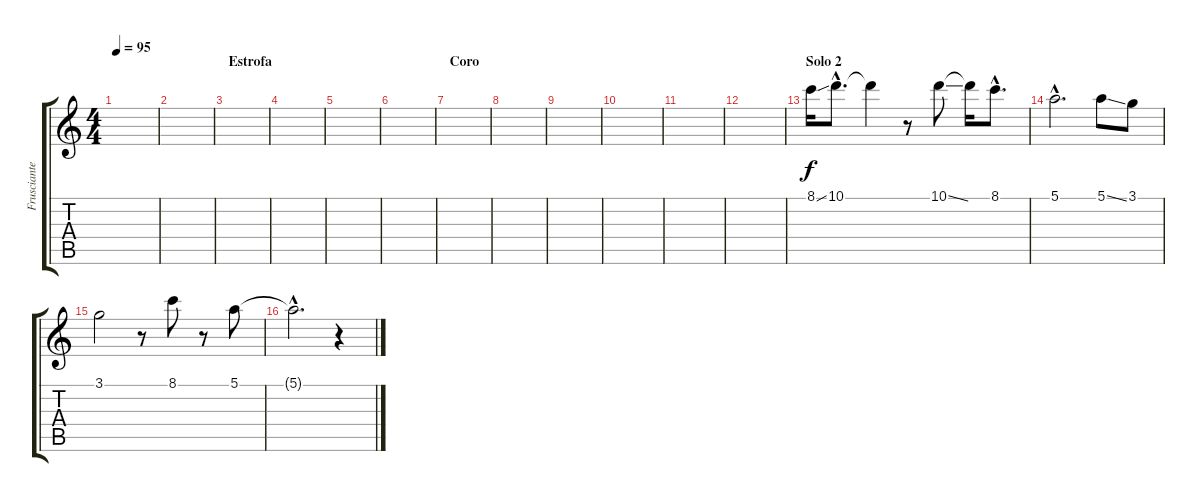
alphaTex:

\track ("Frusciante - Solos" "Frusciante") {instrument electricguitarjazz}
\staff {score tabs}
\tuning (E4 B3 G3 D3 A2 E2) {hide}
\ts (4 4)
\tempo 95
\clef g2
\ks c
|
|
\section ("" "Estrofa")
|
|
|
|
\section ("" "Coro")
|
|
|
|
|
|
\section ("" "Solo 2")
8.1{ss}.16 10.1{hac}.8{d} 10.1{t}.4 r.8 10.1{ss}.8 10.1{t}.16 8.1{hac}.8{d} |
5.1{hac}.2{d} 5.1{ss}.8 3.1.8 |
3.1.2 r.8 8.1.8 r.8 5.1.8 |
5.1{hac t}.2{d} r.4
